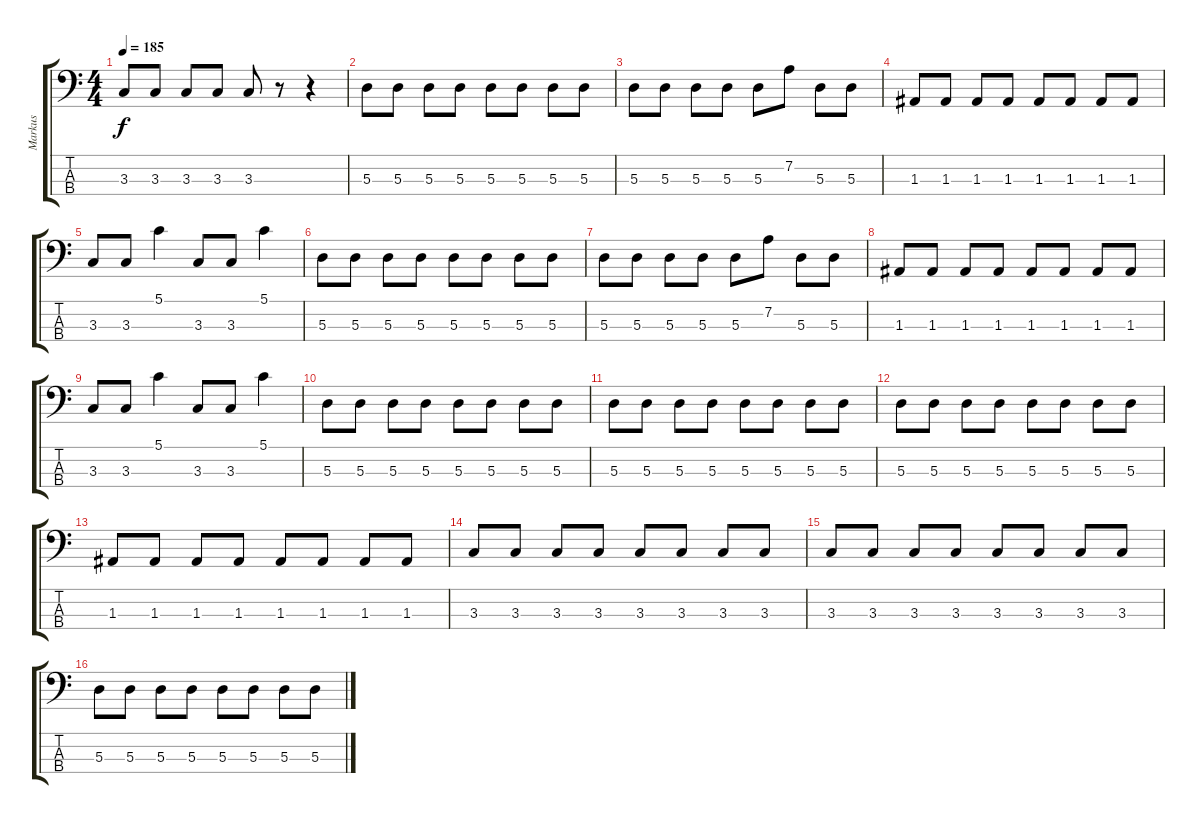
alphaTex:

\track ("Markus" "Markus") {instrument slapbass2}
\staff {score tabs}
\tuning (G2 D2 A1 E1) {hide}
\ts (4 4)
\tempo 185
\clef f4
\ks c
3.3.8{dy f} 3.3.8 3.3.8 3.3.8 3.3.8 r.8 r.4 |
5.3.8 5.3.8 5.3.8 5.3.8 5.3.8 5.3.8 5.3.8 5.3.8 |
5.3.8 5.3.8 5.3.8 5.3.8 5.3.8 7.2.8 5.3.8 5.3.8 |
1.3.8 1.3.8 1.3.8 1.3.8 1.3.8 1.3.8 1.3.8 1.3.8 |
3.3.8 3.3.8 5.1.4 3.3.8 3.3.8 5.1.4 |
5.3.8 5.3.8 5.3.8 5.3.8 5.3.8 5.3.8 5.3.8 5.3.8 |
5.3.8 5.3.8 5.3.8 5.3.8 5.3.8 7.2.8 5.3.8 5.3.8 |
1.3.8 1.3.8 1.3.8 1.3.8 1.3.8 1.3.8 1.3.8 1.3.8 |
3.3.8 3.3.8 5.1.4 3.3.8 3.3.8 5.1.4 |
5.3.8 5.3.8 5.3.8 5.3.8 5.3.8 5.3.8 5.3.8 5.3.8 |
5.3.8 5.3.8 5.3.8 5.3.8 5.3.8 5.3.8 5.3.8 5.3.8 |
5.3.8 5.3.8 5.3.8 5.3.8 5.3.8 5.3.8 5.3.8 5.3.8 |
1.3.8 1.3.8 1.3.8 1.3.8 1.3.8 1.3.8 1.3.8 1.3.8 |
3.3.8 3.3.8 3.3.8 3.3.8 3.3.8 3.3.8 3.3.8 3.3.8 |
3.3.8 3.3.8 3.3.8 3.3.8 3.3.8 3.3.8 3.3.8 3.3.8 |
5.3.8 5.3.8 5.3.8 5.3.8 5.3.8 5.3.8 5.3.8 5.3.8
